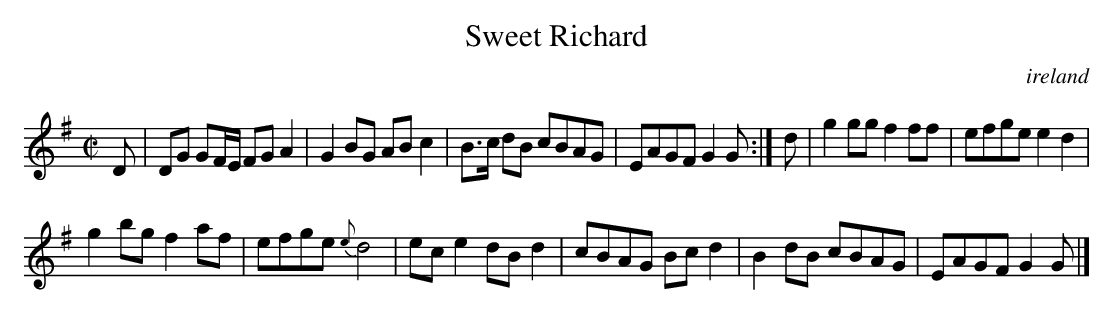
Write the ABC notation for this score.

X:1
T:Sweet Richard
O:ireland
M:C|
K:G
D|\
DG GF/E/  FGA2| G2BG ABc2| B>c dB cBAG| EAGF G2G:|\
d|\
g2gg f2ff| efge e2d2|
g2bg f2af| efge {e}d4|\
ece2 dBd2| cBAG Bcd2| B2dB cBAG| EAGF G2G|]
